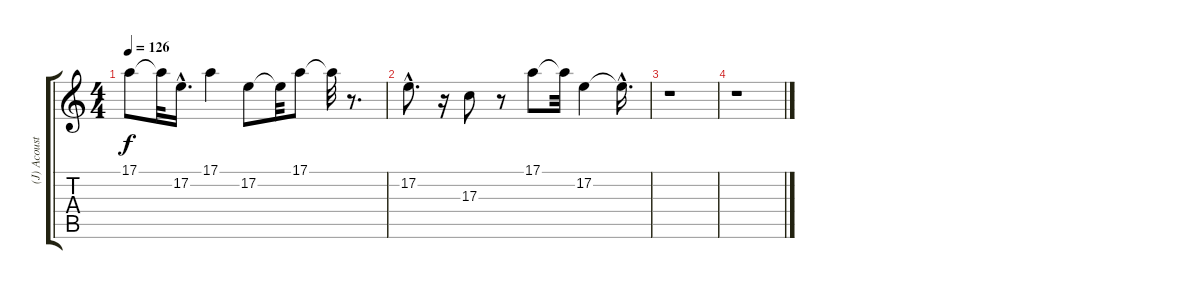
\track ("(J) Acoustic Piano" "(J) Acoust") {instrument acousticgrandpiano}
\staff {score tabs}
\tuning (E4 B3 G3 D3 A2 E2) {hide}
\ts (4 4)
\tempo 126
\clef g2
\ks c
17.1.8{dy f} 17.1{t}.32 17.2{hac}.16{d} 17.1.4 17.2.8 17.2{t}.32 17.1.8 17.1{t}.32 r.8{d} |
17.2{hac}.8{d} r.16 17.3.8 r.8 17.1.8 17.1{t}.32 17.2.4 17.2{hac t}.16{d} |
r.1 |
r.1
